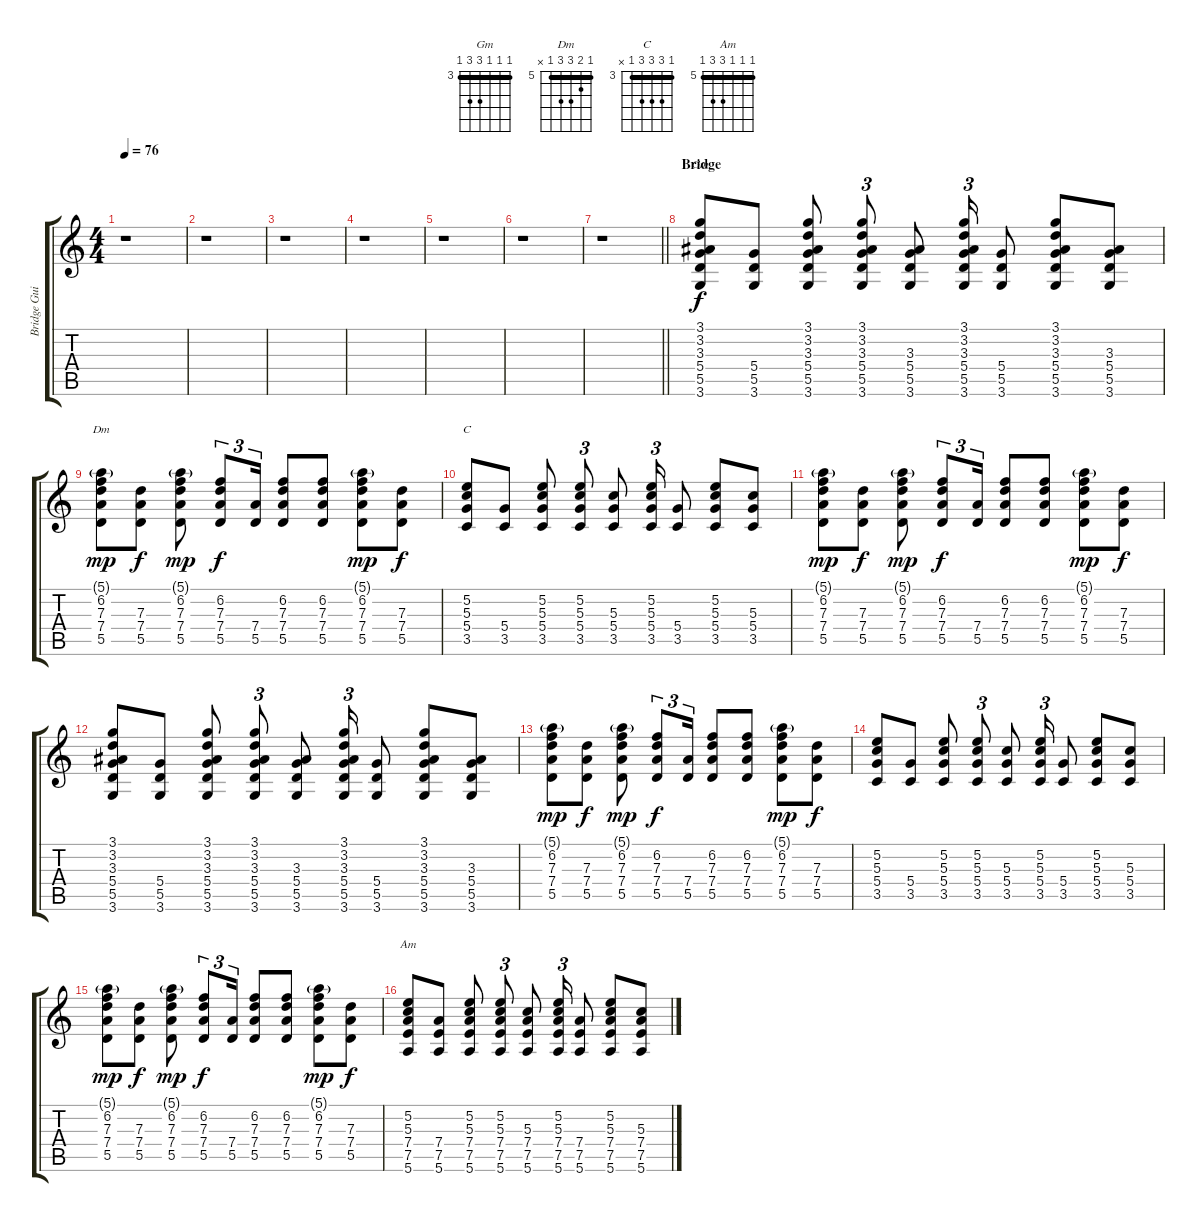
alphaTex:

\track ("Bridge Guitar (Disto)" "Bridge Gui") {instrument distortionguitar}
\staff {score tabs}
\tuning (E4 B3 G3 D3 A2 E2) {hide}
\chord ("Gm" 3 3 3 5 5 3) {firstfret 3 barre 3}
\chord ("Dm" 5 6 7 7 5 x) {firstfret 5 barre 5}
\chord ("C" 3 5 5 5 3 x) {firstfret 3 barre 3}
\chord ("Am" 5 5 5 7 7 5) {firstfret 5 barre 5}
\ts (4 4)
\tempo 76
\clef g2
\ks c
r.1{dy f} |
r.1 |
r.1 |
r.1 |
r.1 |
r.1 |
\barLineRight lightlight
r.1 |
\section ("" "Bridge")
(3.1 3.2 3.3 5.4 5.5 3.6).8{ch "Gm"} (5.4 5.5 3.6).8 (3.1 3.2 3.3 5.4 5.5 3.6).8 (3.1 3.2 3.3 5.4 5.5 3.6).8{tu (3 2)} (3.3 5.4 5.5 3.6).8 (3.1 3.2 3.3 5.4 5.5 3.6).16{tu (3 2)} (5.4 5.5 3.6).8 (3.1 3.2 3.3 5.4 5.5 3.6).8 (3.3 5.4 5.5 3.6).8 |
(5.1{g} 6.2 7.3 7.4 5.5).8{ch "Dm" dy mp} (7.3 7.4 5.5).8{dy f} (5.1{g} 6.2 7.3 7.4 5.5).8{dy mp} (6.2 7.3 7.4 5.5).8{tu (3 2) dy f} (7.4 5.5).16{tu (3 2)} (6.2 7.3 7.4 5.5).8 (6.2 7.3 7.4 5.5).8 (5.1{g} 6.2 7.3 7.4 5.5).8{dy mp} (7.3 7.4 5.5).8{dy f} |
(5.2 5.3 5.4 3.5).8{ch "C"} (5.4 3.5).8 (5.2 5.3 5.4 3.5).8 (5.2 5.3 5.4 3.5).8{tu (3 2)} (5.3 5.4 3.5).8 (5.2 5.3 5.4 3.5).16{tu (3 2)} (5.4 3.5).8 (5.2 5.3 5.4 3.5).8 (5.3 5.4 3.5).8 |
(5.1{g} 6.2 7.3 7.4 5.5).8{dy mp} (7.3 7.4 5.5).8{dy f} (5.1{g} 6.2 7.3 7.4 5.5).8{dy mp} (6.2 7.3 7.4 5.5).8{tu (3 2) dy f} (7.4 5.5).16{tu (3 2)} (6.2 7.3 7.4 5.5).8 (6.2 7.3 7.4 5.5).8 (5.1{g} 6.2 7.3 7.4 5.5).8{dy mp} (7.3 7.4 5.5).8{dy f} |
(3.1 3.2 3.3 5.4 5.5 3.6).8 (5.4 5.5 3.6).8 (3.1 3.2 3.3 5.4 5.5 3.6).8 (3.1 3.2 3.3 5.4 5.5 3.6).8{tu (3 2)} (3.3 5.4 5.5 3.6).8 (3.1 3.2 3.3 5.4 5.5 3.6).16{tu (3 2)} (5.4 5.5 3.6).8 (3.1 3.2 3.3 5.4 5.5 3.6).8 (3.3 5.4 5.5 3.6).8 |
(5.1{g} 6.2 7.3 7.4 5.5).8{dy mp} (7.3 7.4 5.5).8{dy f} (5.1{g} 6.2 7.3 7.4 5.5).8{dy mp} (6.2 7.3 7.4 5.5).8{tu (3 2) dy f} (7.4 5.5).16{tu (3 2)} (6.2 7.3 7.4 5.5).8 (6.2 7.3 7.4 5.5).8 (5.1{g} 6.2 7.3 7.4 5.5).8{dy mp} (7.3 7.4 5.5).8{dy f} |
(5.2 5.3 5.4 3.5).8 (5.4 3.5).8 (5.2 5.3 5.4 3.5).8 (5.2 5.3 5.4 3.5).8{tu (3 2)} (5.3 5.4 3.5).8 (5.2 5.3 5.4 3.5).16{tu (3 2)} (5.4 3.5).8 (5.2 5.3 5.4 3.5).8 (5.3 5.4 3.5).8 |
(5.1{g} 6.2 7.3 7.4 5.5).8{dy mp} (7.3 7.4 5.5).8{dy f} (5.1{g} 6.2 7.3 7.4 5.5).8{dy mp} (6.2 7.3 7.4 5.5).8{tu (3 2) dy f} (7.4 5.5).16{tu (3 2)} (6.2 7.3 7.4 5.5).8 (6.2 7.3 7.4 5.5).8 (5.1{g} 6.2 7.3 7.4 5.5).8{dy mp} (7.3 7.4 5.5).8{dy f} |
(5.2 5.3 7.4 7.5 5.6).8{ch "Am"} (7.4 7.5 5.6).8 (5.2 5.3 7.4 7.5 5.6).8 (5.2 5.3 7.4 7.5 5.6).8{tu (3 2)} (5.3 7.4 7.5 5.6).8 (5.2 5.3 7.4 7.5 5.6).16{tu (3 2)} (7.4 7.5 5.6).8 (5.2 5.3 7.4 7.5 5.6).8 (5.3 7.4 7.5 5.6).8
